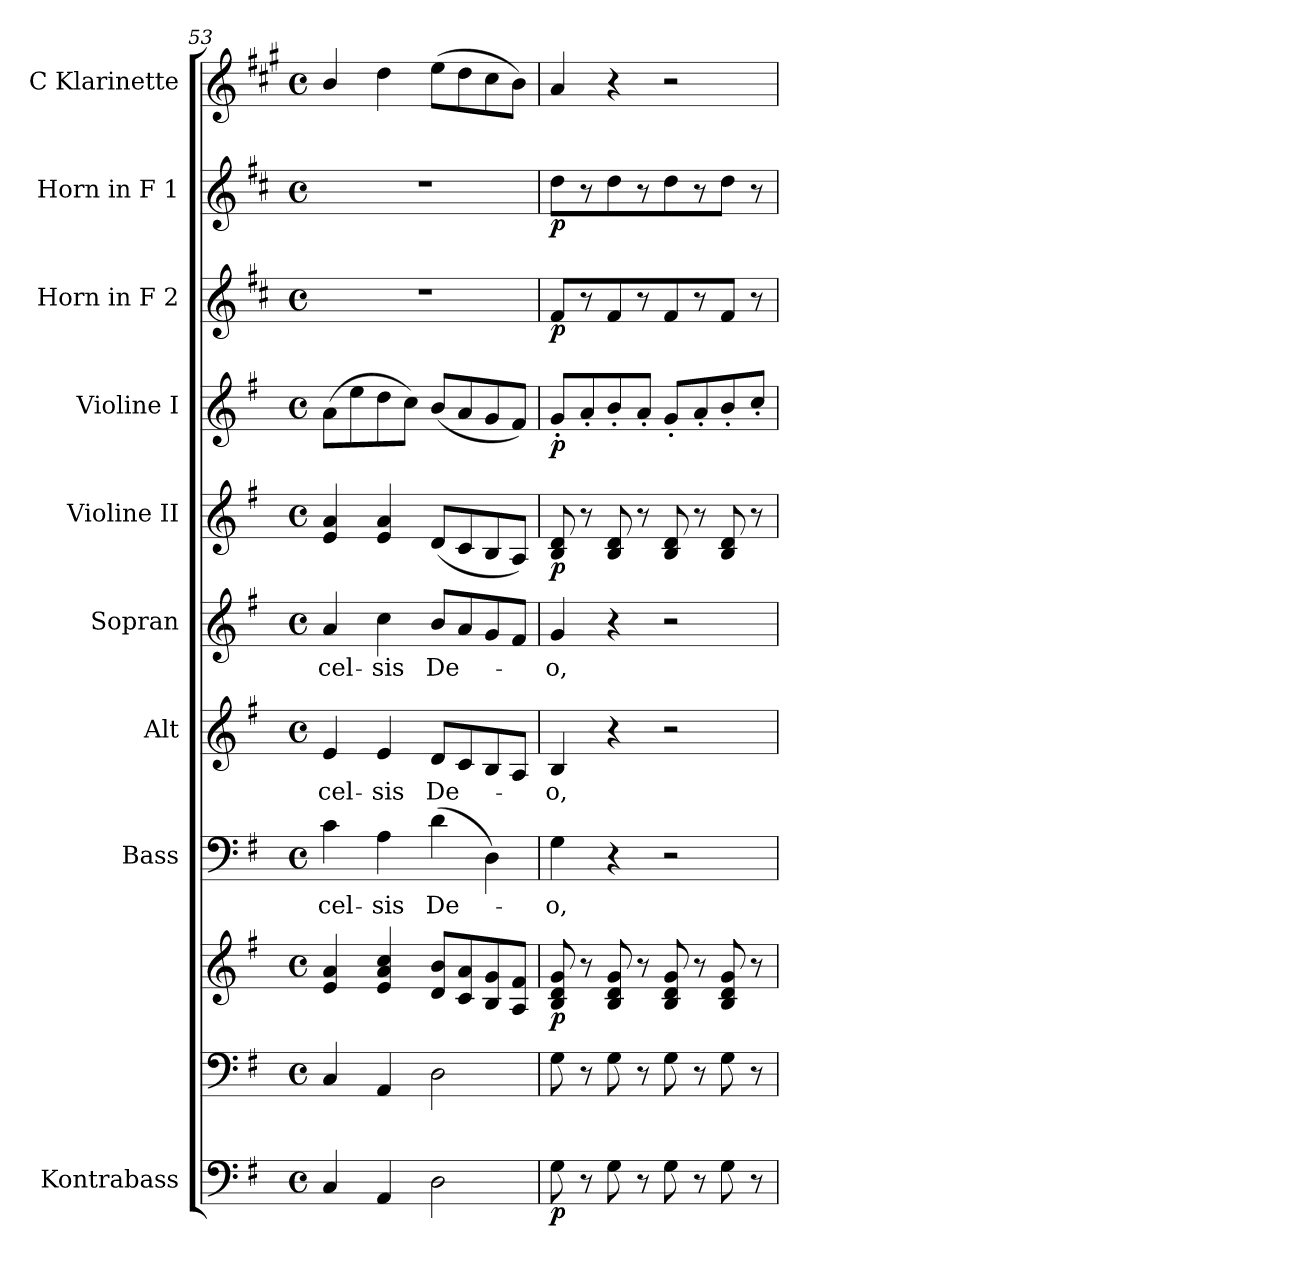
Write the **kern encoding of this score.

**kern	**dynam	**kern	**kern	**dynam	**kern	**text	**kern	**text	**kern	**text	**kern	**dynam	**kern	**dynam	**kern	**dynam	**kern	**dynam	**kern
*part10	*part10	*part9	*part9	*part9	*part8	*part8	*part7	*part7	*part6	*part6	*part5	*part5	*part4	*part4	*part3	*part3	*part2	*part2	*part1
*staff11	*staff11	*staff10	*staff9	*staff9/10	*staff8	*staff8	*staff7	*staff7	*staff6	*staff6	*staff5	*staff5	*staff4	*staff4	*staff3	*staff3	*staff2	*staff2	*staff1
*I"Kontrabass	*	*	*	*	*I"Bass	*	*I"Alt	*	*I"Sopran	*	*I"Violine II	*	*I"Violine I	*	*I"Horn in F 2	*	*I"Horn in F 1	*	*I"C Klarinette
*I'Kb.	*	*	*	*	*I'B.	*	*I'A.	*	*I'S.	*	*I'Vl. II	*	*I'Vl. I	*	*	*	*	*	*I'Kl.
*clefF4	*	*clefF4	*clefG2	*	*clefF4	*	*clefG2	*	*clefG2	*	*clefG2	*	*clefG2	*	*clefG2	*	*clefG2	*	*clefG2
*ITrd7c12	*	*	*	*	*	*	*	*	*	*	*	*	*	*	*ITrd4c7	*	*ITrd4c7	*	*ITrd1c2
*k[f#]	*	*k[f#]	*k[f#]	*	*k[f#]	*	*k[f#]	*	*k[f#]	*	*k[f#]	*	*k[f#]	*	*k[f#]	*	*k[f#]	*	*k[f#]
*G:	*	*G:	*G:	*	*G:	*	*G:	*	*G:	*	*G:	*	*G:	*	*G:	*	*G:	*	*G:
*M4/4	*	*M4/4	*M4/4	*	*M4/4	*	*M4/4	*	*M4/4	*	*M4/4	*	*M4/4	*	*M4/4	*	*M4/4	*	*M4/4
*met(c)	*	*met(c)	*met(c)	*	*met(c)	*	*met(c)	*	*met(c)	*	*met(c)	*	*met(c)	*	*met(c)	*	*met(c)	*	*met(c)
=53	=53	=53	=53	=53	=53	=53	=53	=53	=53	=53	=53	=53	=53	=53	=53	=53	=53	=53	=53
!	!	!	!	!	!	!LO:LY:b	!	!LO:LY:b	!	!LO:LY:b	!	!	!	!	!	!	!	!	!
4CC/	.	4C/	4e/ 4a/	.	4c\	-cel-	4e/	-cel-	4a/	-cel-	4e/ 4a/	.	(>8a\L	.	1r	.	1r	.	4a/
.	.	.	.	.	.	.	.	.	.	.	.	.	8ee\	.	.	.	.	.	.
!	!	!	!	!	!	!LO:LY:b	!	!LO:LY:b	!	!LO:LY:b	!	!	!	!	!	!	!	!	!
4AAA/	.	4AA/	4e/ 4a/ 4cc/	.	4A\	-sis	4e/	-sis	4cc\	-sis	4e/ 4a/	.	8dd\	.	.	.	.	.	4cc\
.	.	.	.	.	.	.	.	.	.	.	.	.	8cc\J)	.	.	.	.	.	.
!	!	!	!	!	!	!LO:LY:b	!	!LO:LY:b	!	!LO:LY:b	!	!	!	!	!	!	!	!	!
2DD\	.	2D\	8d/ 8b/L	.	(>4d\	De-	8d/L	De-	8b/L	De-	(<8d/L	.	(<8b/L	.	.	.	.	.	(>8dd\L
.	.	.	8c/ 8a/	.	.	.	8c/	.	8a/	.	8c/	.	8a/	.	.	.	.	.	8cc\
.	.	.	8B/ 8g/	.	4D\)	.	8B/	.	8g/	.	8B/	.	8g/	.	.	.	.	.	8b\
.	.	.	8A/ 8f#/J	.	.	.	8A/J	.	8f#/J	.	8A/J)	.	8f#/J)	.	.	.	.	.	8a\J)
=54	=54	=54	=54	=54	=54	=54	=54	=54	=54	=54	=54	=54	=54	=54	=54	=54	=54	=54	=54
!	!LO:DY:b	!	!	!LO:DY:b	!	!LO:LY:b	!	!LO:LY:b	!	!LO:LY:b	!	!LO:DY:b	!	!LO:DY:b	!	!LO:DY:b	!	!LO:DY:b	!
8GG\	p	8G\	8B/ 8d/ 8g/	p	4G\	-o,	4B/	-o,	4g/	-o,	8B/ 8d/	p	8g'</L	p	8B/L	p	8g\L	p	4g/
8r	.	8r	8r	.	.	.	.	.	.	.	8r	.	8a'</	.	8r	.	8r	.	.
8GG\	.	8G\	8B/ 8d/ 8g/	.	4r	.	4r	.	4r	.	8B/ 8d/	.	8b'</	.	8B/	.	8g\	.	4r
8r	.	8r	8r	.	.	.	.	.	.	.	8r	.	8a'</J	.	8r	.	8r	.	.
8GG\	.	8G\	8B/ 8d/ 8g/	.	2r	.	2r	.	2r	.	8B/ 8d/	.	8g'</L	.	8B/	.	8g\	.	2r
8r	.	8r	8r	.	.	.	.	.	.	.	8r	.	8a'</	.	8r	.	8r	.	.
8GG\	.	8G\	8B/ 8d/ 8g/	.	.	.	.	.	.	.	8B/ 8d/	.	8b'</	.	8B/J	.	8g\J	.	.
8r	.	8r	8r	.	.	.	.	.	.	.	8r	.	8cc'</J	.	8r	.	8r	.	.
=	=	=	=	=	=	=	=	=	=	=	=	=	=	=	=	=	=	=	=
*-	*-	*-	*-	*-	*-	*-	*-	*-	*-	*-	*-	*-	*-	*-	*-	*-	*-	*-	*-
